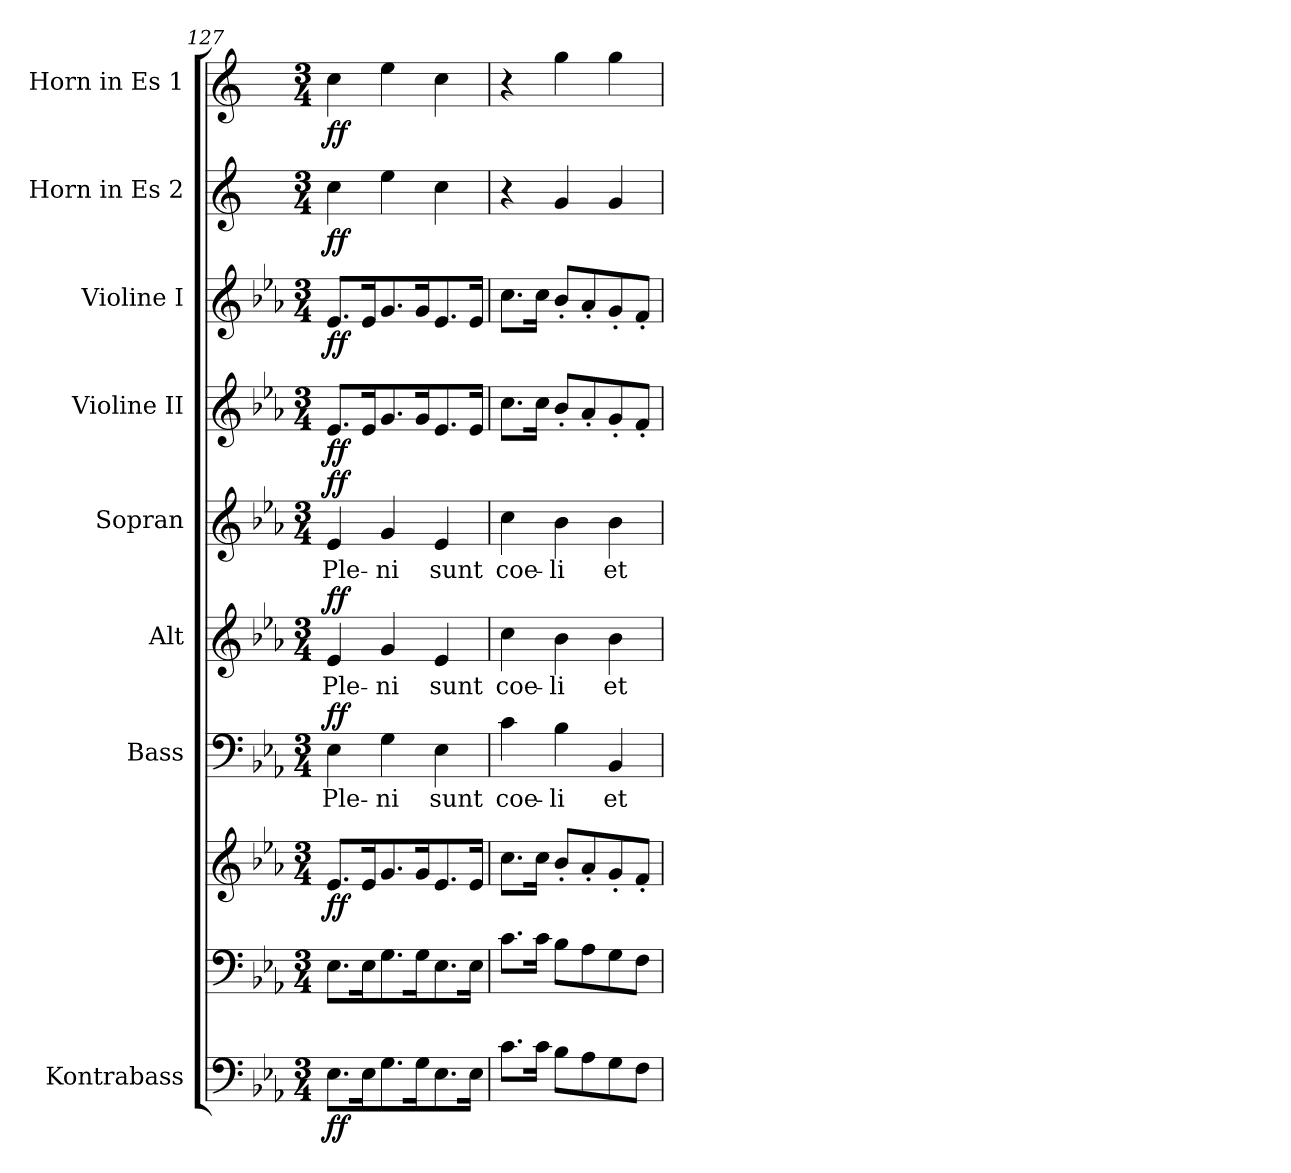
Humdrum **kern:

**kern	**dynam	**kern	**kern	**dynam	**kern	**text	**dynam	**kern	**text	**dynam	**kern	**text	**dynam	**kern	**dynam	**kern	**dynam	**kern	**dynam	**kern	**dynam
*part9	*part9	*part8	*part8	*part8	*part7	*part7	*part7	*part6	*part6	*part6	*part5	*part5	*part5	*part4	*part4	*part3	*part3	*part2	*part2	*part1	*part1
*staff10	*staff10	*staff9	*staff8	*staff8/9	*staff7	*staff7	*staff7	*staff6	*staff6	*staff6	*staff5	*staff5	*staff5	*staff4	*staff4	*staff3	*staff3	*staff2	*staff2	*staff1	*staff1
*I"Kontrabass	*	*	*	*	*I"Bass	*	*	*I"Alt	*	*	*I"Sopran	*	*	*I"Violine II	*	*I"Violine I	*	*I"Horn in Es 2	*	*I"Horn in Es 1	*
*I'Kb.	*	*	*	*	*I'B.	*	*	*I'A.	*	*	*I'S.	*	*	*I'Vl. II	*	*I'Vl. I	*	*	*	*	*
*clefF4	*	*clefF4	*clefG2	*	*clefF4	*	*	*clefG2	*	*	*clefG2	*	*	*clefG2	*	*clefG2	*	*clefG2	*	*clefG2	*
*ITrd7c12	*	*	*	*	*	*	*	*	*	*	*	*	*	*	*	*	*	*ITrd5c9	*	*ITrd5c9	*
*k[b-e-a-]	*	*k[b-e-a-]	*k[b-e-a-]	*	*k[b-e-a-]	*	*	*k[b-e-a-]	*	*	*k[b-e-a-]	*	*	*k[b-e-a-]	*	*k[b-e-a-]	*	*k[b-e-a-]	*	*k[b-e-a-]	*
*E-:	*	*E-:	*E-:	*	*E-:	*	*	*E-:	*	*	*E-:	*	*	*E-:	*	*E-:	*	*E-:	*	*E-:	*
*M3/4	*	*M3/4	*M3/4	*	*M3/4	*	*	*M3/4	*	*	*M3/4	*	*	*M3/4	*	*M3/4	*	*M3/4	*	*M3/4	*
=127	=127	=127	=127	=127	=127	=127	=127	=127	=127	=127	=127	=127	=127	=127	=127	=127	=127	=127	=127	=127	=127
!	!LO:DY:b	!	!	!LO:DY:b	!	!LO:LY:b	!LO:DY:a	!	!LO:LY:b	!LO:DY:a	!	!LO:LY:b	!LO:DY:a	!	!LO:DY:b	!	!LO:DY:b	!	!LO:DY:b	!	!LO:DY:b
8.EE-\L	ff	8.E-\L	8.e-/L	ff	4E-\	Ple-	ff	4e-/	Ple-	ff	4e-/	Ple-	ff	8.e-/L	ff	8.e-/L	ff	4e-\	ff	4e-\	ff
16EE-\k	.	16E-\k	16e-/k	.	.	.	.	.	.	.	.	.	.	16e-/k	.	16e-/k	.	.	.	.	.
!	!	!	!	!	!	!LO:LY:b	!	!	!LO:LY:b	!	!	!LO:LY:b	!	!	!	!	!	!	!	!	!
8.GG\	.	8.G\	8.g/	.	4G\	-ni	.	4g/	-ni	.	4g/	-ni	.	8.g/	.	8.g/	.	4g\	.	4g\	.
16GG\k	.	16G\k	16g/k	.	.	.	.	.	.	.	.	.	.	16g/k	.	16g/k	.	.	.	.	.
!	!	!	!	!	!	!LO:LY:b	!	!	!LO:LY:b	!	!	!LO:LY:b	!	!	!	!	!	!	!	!	!
8.EE-\	.	8.E-\	8.e-/	.	4E-\	sunt	.	4e-/	sunt	.	4e-/	sunt	.	8.e-/	.	8.e-/	.	4e-\	.	4e-\	.
16EE-\Jk	.	16E-\Jk	16e-/Jk	.	.	.	.	.	.	.	.	.	.	16e-/Jk	.	16e-/Jk	.	.	.	.	.
=128	=128	=128	=128	=128	=128	=128	=128	=128	=128	=128	=128	=128	=128	=128	=128	=128	=128	=128	=128	=128	=128
!	!	!	!	!	!	!LO:LY:b	!	!	!LO:LY:b	!	!	!LO:LY:b	!	!	!	!	!	!	!	!	!
8.C\L	.	8.c\L	8.cc\L	.	4c\	coe-	.	4cc\	coe-	.	4cc\	coe-	.	8.cc\L	.	8.cc\L	.	4r	.	4r	.
16C\Jk	.	16c\Jk	16cc\Jk	.	.	.	.	.	.	.	.	.	.	16cc\Jk	.	16cc\Jk	.	.	.	.	.
!	!	!	!	!	!	!LO:LY:b	!	!	!LO:LY:b	!	!	!LO:LY:b	!	!	!	!	!	!	!	!	!
8BB-\L	.	8B-\L	8b-'</L	.	4B-\	-li	.	4b-\	-li	.	4b-\	-li	.	8b-'</L	.	8b-'</L	.	4B-/	.	4b-\	.
8AA-\	.	8A-\	8a-'</	.	.	.	.	.	.	.	.	.	.	8a-'</	.	8a-'</	.	.	.	.	.
!	!	!	!	!	!	!LO:LY:b	!	!	!LO:LY:b	!	!	!LO:LY:b	!	!	!	!	!	!	!	!	!
8GG\	.	8G\	8g'</	.	4BB-/	et	.	4b-\	et	.	4b-\	et	.	8g'</	.	8g'</	.	4B-/	.	4b-\	.
8FF\J	.	8F\J	8f'</J	.	.	.	.	.	.	.	.	.	.	8f'</J	.	8f'</J	.	.	.	.	.
=	=	=	=	=	=	=	=	=	=	=	=	=	=	=	=	=	=	=	=	=	=
*-	*-	*-	*-	*-	*-	*-	*-	*-	*-	*-	*-	*-	*-	*-	*-	*-	*-	*-	*-	*-	*-
